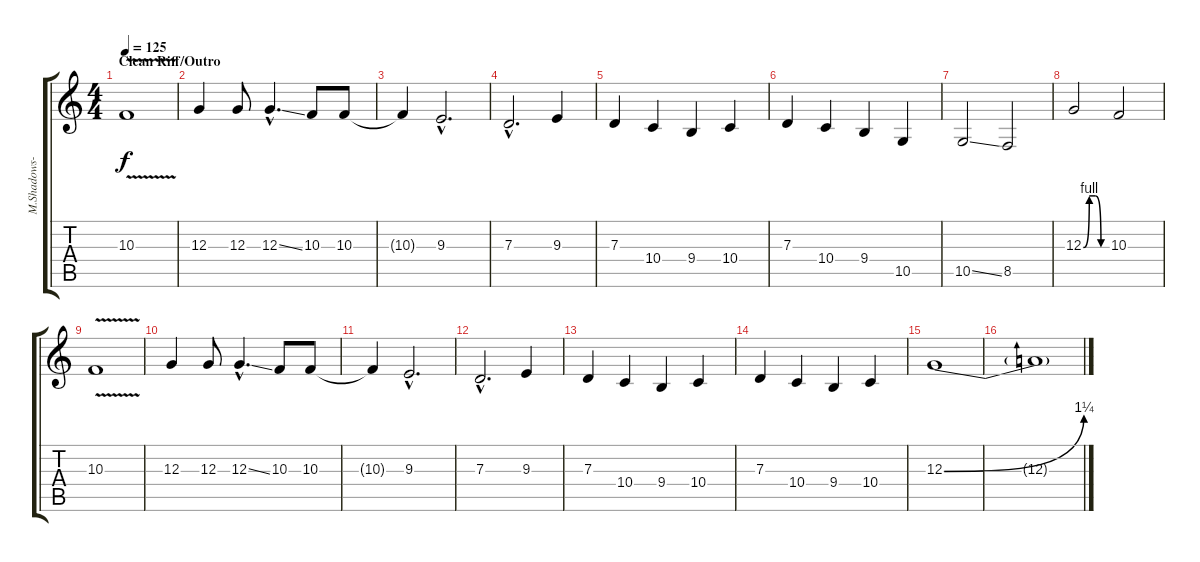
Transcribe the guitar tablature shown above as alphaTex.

\track ("M.Shadows-Vocals" "M.Shadows-") {instrument clarinet}
\staff {score tabs}
\tuning (E4 B3 G3 D3 A2 E2) {hide}
\ts (4 4)
\section ("" "Clean Riff/Outro")
\tempo 125
\clef g2
\ks c
10.3{v}.1{dy f} |
12.3.4 12.3.8 12.3{ss hac}.4{d} 10.3.8 10.3.8 |
10.3{t}.4 9.3{hac}.2{d} |
7.3{hac}.2{d} 9.3.4 |
7.3.4 10.4.4 9.4.4 10.4.4 |
7.3.4 10.4.4 9.4.4 10.5.4 |
10.5{ss}.2 8.5.2 |
12.3{be (custom 0 0 15 4 30 4 45 0 60 0)}.2 10.3.2 |
10.3{v}.1 |
12.3.4 12.3.8 12.3{ss hac}.4{d} 10.3.8 10.3.8 |
10.3{t}.4 9.3{hac}.2{d} |
7.3{hac}.2{d} 9.3.4 |
7.3.4 10.4.4 9.4.4 10.4.4 |
7.3.4 10.4.4 9.4.4 10.4.4 |
12.3{be (bend 0 0 60 5)}.1 |
12.3{t}.1
